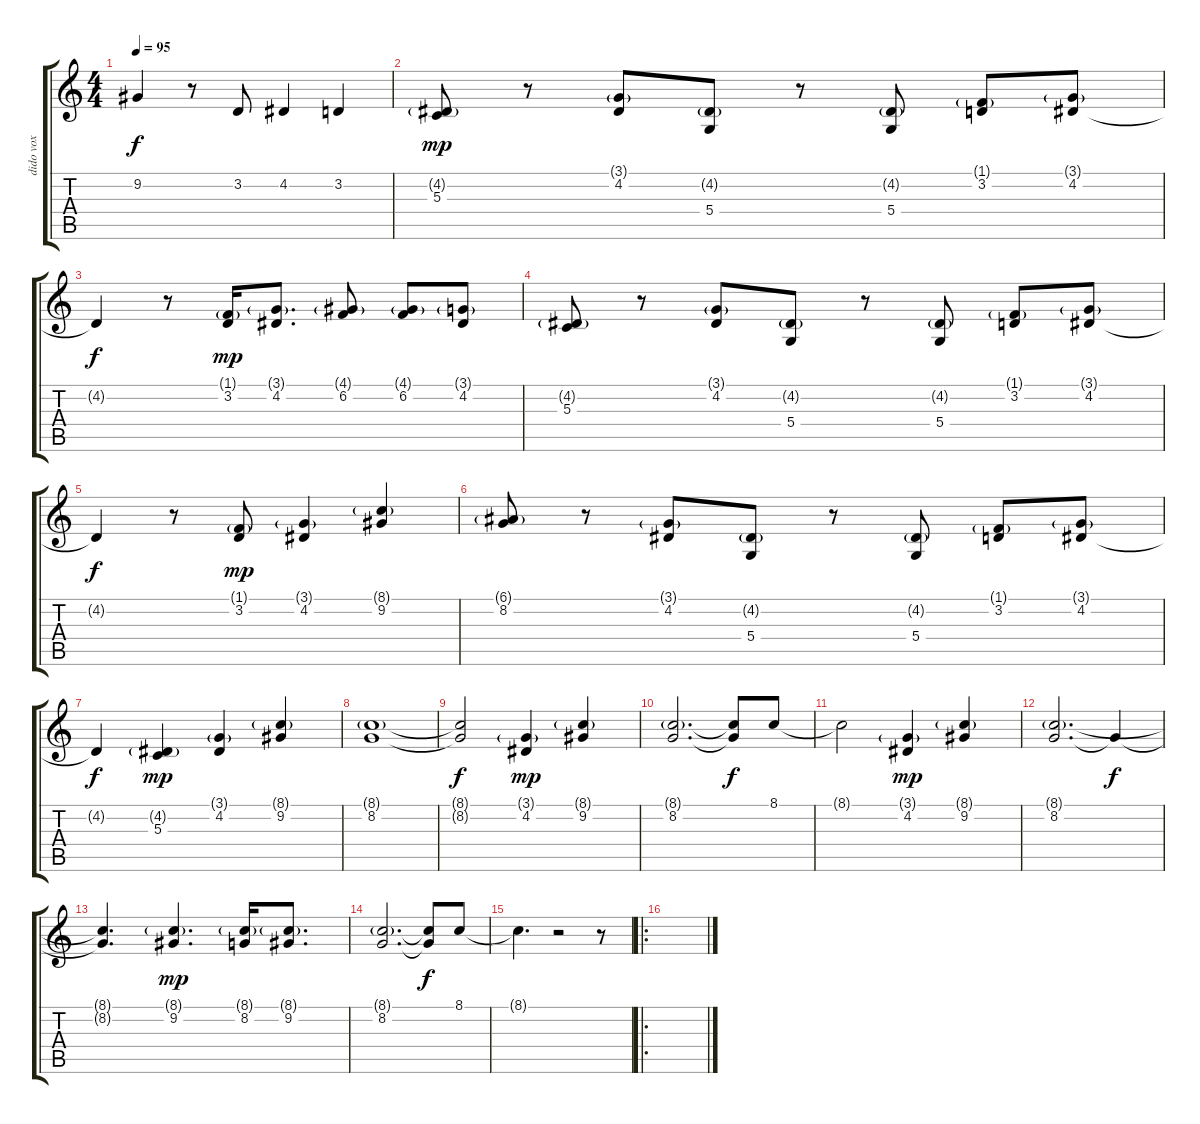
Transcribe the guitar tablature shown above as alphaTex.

\track ("dido vox" "dido vox") {instrument flute}
\staff {score tabs}
\tuning (E4 B3 G3 D3 A2 E2) {hide}
\ts (4 4)
\tempo 95
\clef g2
\ks c
9.2{t}.4{dy f} r.8 3.2.8 4.2.4 3.2.4 |
(4.2{g} 5.3).8{dy mp} r.8 (3.1{g} 4.2).8 (4.2{g} 5.4).8 r.8 (4.2{g} 5.4).8 (1.1{g} 3.2).8 (3.1{g} 4.2).8 |
4.2{t}.4{dy f} r.8 (1.1{g} 3.2).16{dy mp} (3.1{g} 4.2).8{d} (4.1{g} 6.2).8 (4.1{g} 6.2).8 (3.1{g} 4.2).8 |
(4.2{g} 5.3).8 r.8 (3.1{g} 4.2).8 (4.2{g} 5.4).8 r.8 (4.2{g} 5.4).8 (1.1{g} 3.2).8 (3.1{g} 4.2).8 |
4.2{t}.4{dy f} r.8 (1.1{g} 3.2).8{dy mp} (3.1{g} 4.2).4 (8.1{g} 9.2).4 |
(6.1{g} 8.2).8 r.8 (3.1{g} 4.2).8 (4.2{g} 5.4).8 r.8 (4.2{g} 5.4).8 (1.1{g} 3.2).8 (3.1{g} 4.2).8 |
4.2{t}.4{dy f} (4.2{g} 5.3).4{dy mp} (3.1{g} 4.2).4 (8.1{g} 9.2).4 |
(8.1{g} 8.2).1 |
(8.1{t} 8.2{t}).2{dy f} (3.1{g} 4.2).4{dy mp} (8.1{g} 9.2).4 |
(8.1{g} 8.2).2{d} (8.1{t} 8.2{t}).8{dy f} 8.1.8 |
8.1{t}.2 (3.1{g} 4.2).4{dy mp} (8.1{g} 9.2).4 |
(8.1{g} 8.2).2{d} 8.2{t}.4{dy f} |
(8.1{t} 8.2{t}).4{d} (8.1{g} 9.2).4{d dy mp} (8.1{g} 8.2).16 (8.1{g} 9.2).8{d} |
(8.1{g} 8.2).2{d} (8.1{t} 8.2{t}).8{dy f} 8.1.8 |
8.1{t}.4{d} r.2 r.8 |
\ro
